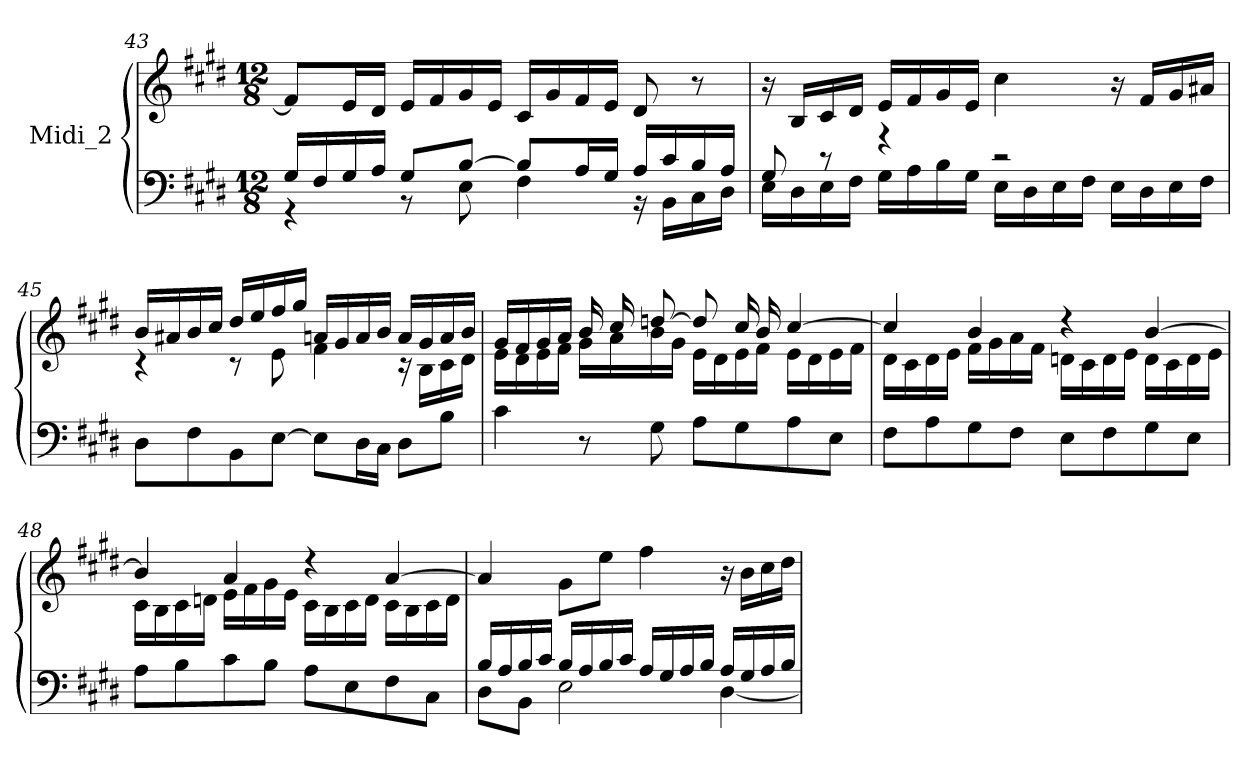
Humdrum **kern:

**kern	**kern
*part1	*part1
*staff2	*staff1
*I"Midi_2	*
*clefF4	*clefG2
*k[f#c#g#d#]	*k[f#c#g#d#]
*E:	*E:
*M12/8	*M12/8
=43	=43
*^	*
16G#/LL	4r	8f#/L]
16F#/	.	.
16G#/	.	16e/L
16A/JJ	.	16d#/JJ
8G#L	8r	16eLL
.	.	16f#
[8BJ	8E\	16g#
.	.	16eJJ
8B/L]	4F#\	16c#LL
.	.	16g#
16A/L	.	16f#
16G#/JJ	.	16eJJ
16A/LL	16r	8d#
16c#/	16BB\LL	.
16B/	16C#\	8r
16A/JJ	16D#\JJ	.
=44	=44	=44
8G#/	16E\LL	16r
.	16D#\	16BLL
8r	16E\	16c#
.	16F#\JJ	16d#JJ
4r	16G#\LL	16eLL
.	16A\	16f#
.	16B\	16g#
.	16G#\JJ	16eJJ
2r	16E\LL	4cc#
.	16D#\	.
.	16E\	.
.	16F#\JJ	.
.	16E\LL	16r
.	16D#\	16f#LL
.	16E\	16g#
.	16F#\JJ	16a#XJJ
*v	*v	*
!!LO:LB:g=z
=45	=45
*	*^
8D#L	16bLL	4r
.	16a#X	.
8F#	16b	.
.	16cc#JJ	.
8BB	16dd#/LL	8r
.	16ee/	.
[8EJ	16ff#/	8e\
.	16gg#/JJ	.
8EL]	16an/LL	4f#\
.	16g#/	.
16D#L	16a/	.
16C#JJ	16b/JJ	.
8D#L	16a/LL	16r
.	16g#/	16BLL
8BJ	16a/	16c#
.	16b/JJ	16d#JJ
=46	=46	=46
4c#	16g#LL	16e\LL
.	16f#	16d#\
.	16g#	16e\
.	16aJJ	16f#\JJ
8r	16b/LL	16g#LL
.	16cc#/	16a
8G#	[8ddn/J	16b
.	.	16g#JJ
8AL	8ddL]	16e\LL
.	.	16d#\
8G#	16cc#L	16e\
.	16bJJ	16f#\JJ
8A	[4cc#/	16e\LL
.	.	16d#\
8EJ	.	16e\
.	.	16f#\JJ
!!LO:LB:g=z	!!
=47	=47	=47
*^	*	*
4ryy	8F#\L	4cc#/]	16d#\LL
.	.	.	16c#\
.	8A\	.	16d#\
.	.	.	16e\JJ
4ryy	8G#\	4b/	16f#\LL
.	.	.	16g#\
.	8F#\J	.	16a\
.	.	.	16f#\JJ
4ryy	8E\L	4r	16dn\LL
.	.	.	16c#\
.	8F#\	.	16d\
.	.	.	16e\JJ
4ryy	8G#\	[4b/	16d\LL
.	.	.	16c#\
.	8E\J	.	16d\
.	.	.	16e\JJ
=48	=48	=48	=48
4ryy	8A\L	4b/]	16c#\LL
.	.	.	16B\
.	8B\	.	16c#\
.	.	.	16dn\JJ
4ryy	8c#\	4a/	16e\LL
.	.	.	16f#\
.	8B\J	.	16g#\
.	.	.	16e\JJ
4ryy	8A\L	4r	16c#\LL
.	.	.	16B\
.	8E\	.	16c#\
.	.	.	16d\JJ
4ryy	8F#\	[4a/	16c#\LL
.	.	.	16B\
.	8C#\J	.	16c#\
.	.	.	16d\JJ
*	*	*v	*v
!!LO:LB:g=z
=49	=49	=49
16B/LL	8D#L	4a]
16A/	.	.
16B/	8BB\J	.
16c#/JJ	.	.
16B/LL	2E\	8g#L
16A/	.	.
16B/	.	8eeJ
16c#/JJ	.	.
16ALL	.	4ff#
16G#	.	.
16A	.	.
16BJJ	.	.
16ALL	[4D#\	16r
16G#/	.	16bLL
16A/	.	16cc#
16B/JJ	.	16dd#JJ
*v	*v	*
=	=
*-	*-
